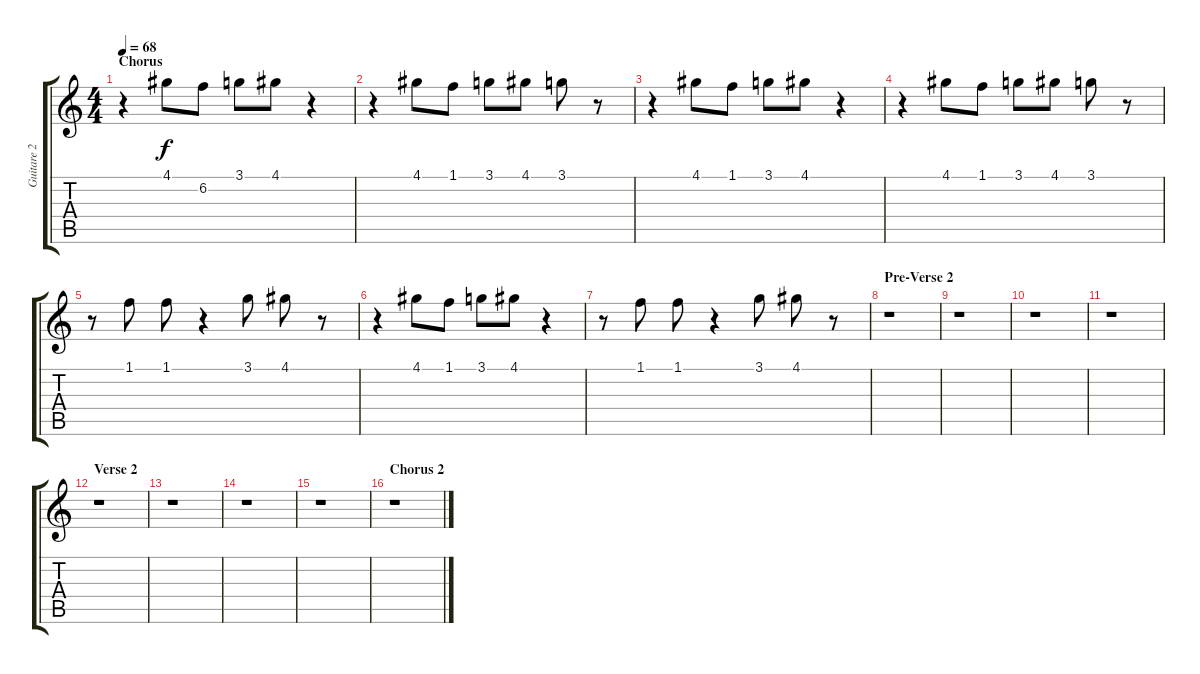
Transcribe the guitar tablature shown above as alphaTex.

\track ("Guitare 2" "Guitare 2") {instrument overdrivenguitar}
\staff {score tabs}
\tuning (E4 B3 G3 D3 A2 E2) {hide}
\ts (4 4)
\section ("" "Chorus")
\tempo 68
\clef g2
\ks c
r.4{dy f} 4.1.8 6.2.8 3.1.8 4.1.8 r.4 |
r.4 4.1.8 1.1.8 3.1.8 4.1.8 3.1.8 r.8 |
r.4 4.1.8 1.1.8 3.1.8 4.1.8 r.4 |
r.4 4.1.8 1.1.8 3.1.8 4.1.8 3.1.8 r.8 |
r.8 1.1.8 1.1.8 r.4 3.1.8 4.1.8 r.8 |
r.4 4.1.8 1.1.8 3.1.8 4.1.8 r.4 |
r.8 1.1.8 1.1.8 r.4 3.1.8 4.1.8 r.8 |
\section ("" "Pre-Verse 2")
r.1 |
r.1 |
r.1 |
r.1 |
\section ("" "Verse 2")
r.1 |
r.1 |
r.1 |
r.1 |
\section ("" "Chorus 2")
r.1
